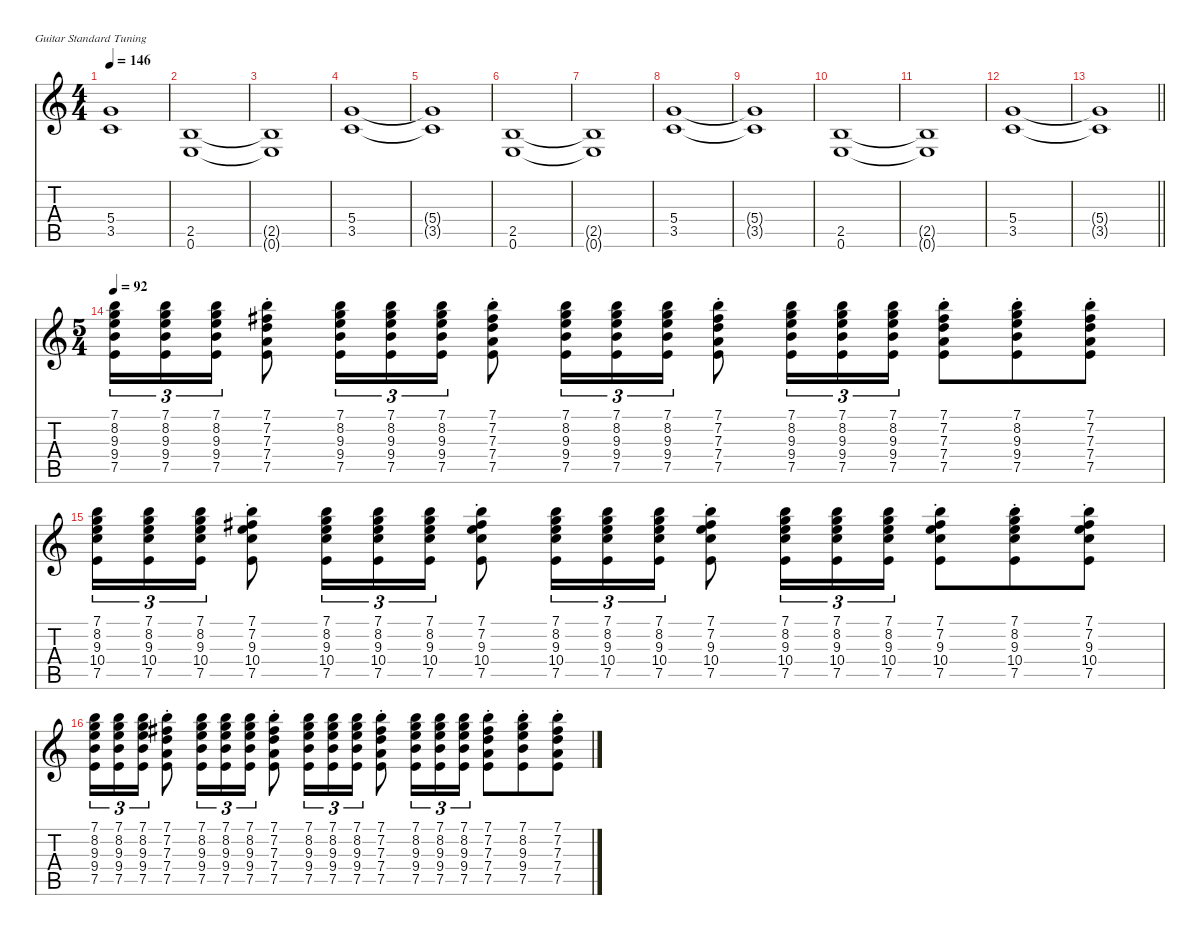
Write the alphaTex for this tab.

\defaultSystemsLayout 4
\hideDynamics
\bracketExtendMode nobrackets
\singleTrackTrackNamePolicy hidden
\multiTrackTrackNamePolicy hidden
\firstSystemTrackNameMode fullname
\firstSystemTrackNameOrientation horizontal
\otherSystemsTrackNameOrientation horizontal
\track ("Guitar 1" "od.guit.") {mute instrument overdrivenguitar}
\staff {score tabs}
\tuning (E4 B3 G3 D3 A2 E2)
\ts (4 4)
\tempo 146
\clef g2
\ks c
(5.4{t} 3.5{t}).1{dy f beam Up} |
(2.5 0.6).1{beam Up} |
(2.5{t} 0.6{t}).1{beam Up} |
(5.4 3.5).1{beam Up} |
(5.4{t} 3.5{t}).1{beam Up} |
(2.5 0.6).1{beam Up} |
(2.5{t} 0.6{t}).1{beam Up} |
(5.4 3.5).1{beam Up} |
(5.4{t} 3.5{t}).1{beam Up} |
(2.5 0.6).1{beam Up} |
(2.5{t} 0.6{t}).1{beam Up} |
(5.4 3.5).1{beam Up} |
\barLineRight lightlight
(5.4{t} 3.5{t}).1{beam Up} |
\ts (5 4)
\beaming (8 6 4)
\tempo 92
(7.1 8.2 9.3 9.4 7.5).16{tu (3 2) beam Down} (7.1 8.2 9.3 9.4 7.5).16{tu (3 2) beam Down} (7.1 8.2 9.3 9.4 7.5).16{tu (3 2) beam Down} (7.1{st} 7.2{st acc #} 7.3{st} 7.4{st} 7.5{st}).8{beam Down} (7.1 8.2 9.3 9.4 7.5).16{tu (3 2) beam Down} (7.1 8.2 9.3 9.4 7.5).16{tu (3 2) beam Down} (7.1 8.2 9.3 9.4 7.5).16{tu (3 2) beam Down} (7.1{st} 7.2{st acc #} 7.3{st} 7.4{st} 7.5{st}).8{beam Down} (7.1 8.2 9.3 9.4 7.5).16{tu (3 2) beam Down} (7.1 8.2 9.3 9.4 7.5).16{tu (3 2) beam Down} (7.1 8.2 9.3 9.4 7.5).16{tu (3 2) beam Down} (7.1{st} 7.2{st acc #} 7.3{st} 7.4{st} 7.5{st}).8{beam Down} (7.1 8.2 9.3 9.4 7.5).16{tu (3 2) beam Down} (7.1 8.2 9.3 9.4 7.5).16{tu (3 2) beam Down} (7.1 8.2 9.3 9.4 7.5).16{tu (3 2) beam Down} (7.1{st} 7.2{st acc #} 7.3{st} 7.4{st} 7.5{st}).8{beam Down} (7.1{st} 8.2{st} 9.3{st} 9.4{st} 7.5{st}).8{beam Down} (7.1{st} 7.2{st acc #} 7.3{st} 7.4{st} 7.5{st}).8{beam Down} |
(7.1 8.2 9.3 10.4 7.5).16{tu (3 2) beam Down} (7.1 8.2 9.3 10.4 7.5).16{tu (3 2) beam Down} (7.1 8.2 9.3 10.4 7.5).16{tu (3 2) beam Down} (7.1{st} 7.2{st acc #} 9.3{st} 10.4{st} 7.5{st}).8{beam Down} (7.1 8.2 9.3 10.4 7.5).16{tu (3 2) beam Down} (7.1 8.2 9.3 10.4 7.5).16{tu (3 2) beam Down} (7.1 8.2 9.3 10.4 7.5).16{tu (3 2) beam Down} (7.1{st} 7.2{st acc #} 9.3{st} 10.4{st} 7.5{st}).8{beam Down} (7.1 8.2 9.3 10.4 7.5).16{tu (3 2) beam Down} (7.1 8.2 9.3 10.4 7.5).16{tu (3 2) beam Down} (7.1 8.2 9.3 10.4 7.5).16{tu (3 2) beam Down} (7.1{st} 7.2{st acc #} 9.3{st} 10.4{st} 7.5{st}).8{beam Down} (7.1 8.2 9.3 10.4 7.5).16{tu (3 2) beam Down} (7.1 8.2 9.3 10.4 7.5).16{tu (3 2) beam Down} (7.1 8.2 9.3 10.4 7.5).16{tu (3 2) beam Down} (7.1{st} 7.2{st acc #} 9.3{st} 10.4{st} 7.5{st}).8{beam Down} (7.1{st} 8.2{st} 9.3{st} 10.4{st} 7.5{st}).8{beam Down} (7.1{st} 7.2{st acc #} 9.3{st} 10.4{st} 7.5{st}).8{beam Down} |
(7.1 8.2 9.3 9.4 7.5).16{tu (3 2) beam Down} (7.1 8.2 9.3 9.4 7.5).16{tu (3 2) beam Down} (7.1 8.2 9.3 9.4 7.5).16{tu (3 2) beam Down} (7.1{st} 7.2{st acc #} 7.3{st} 7.4{st} 7.5{st}).8{beam Down} (7.1 8.2 9.3 9.4 7.5).16{tu (3 2) beam Down} (7.1 8.2 9.3 9.4 7.5).16{tu (3 2) beam Down} (7.1 8.2 9.3 9.4 7.5).16{tu (3 2) beam Down} (7.1{st} 7.2{st acc #} 7.3{st} 7.4{st} 7.5{st}).8{beam Down} (7.1 8.2 9.3 9.4 7.5).16{tu (3 2) beam Down} (7.1 8.2 9.3 9.4 7.5).16{tu (3 2) beam Down} (7.1 8.2 9.3 9.4 7.5).16{tu (3 2) beam Down} (7.1{st} 7.2{st acc #} 7.3{st} 7.4{st} 7.5{st}).8{beam Down} (7.1 8.2 9.3 9.4 7.5).16{tu (3 2) beam Down} (7.1 8.2 9.3 9.4 7.5).16{tu (3 2) beam Down} (7.1 8.2 9.3 9.4 7.5).16{tu (3 2) beam Down} (7.1{st} 7.2{st acc #} 7.3{st} 7.4{st} 7.5{st}).8{beam Down} (7.1{st} 8.2{st} 9.3{st} 9.4{st} 7.5{st}).8{beam Down} (7.1{st} 7.2{st acc #} 7.3{st} 7.4{st} 7.5{st}).8{beam Down}
